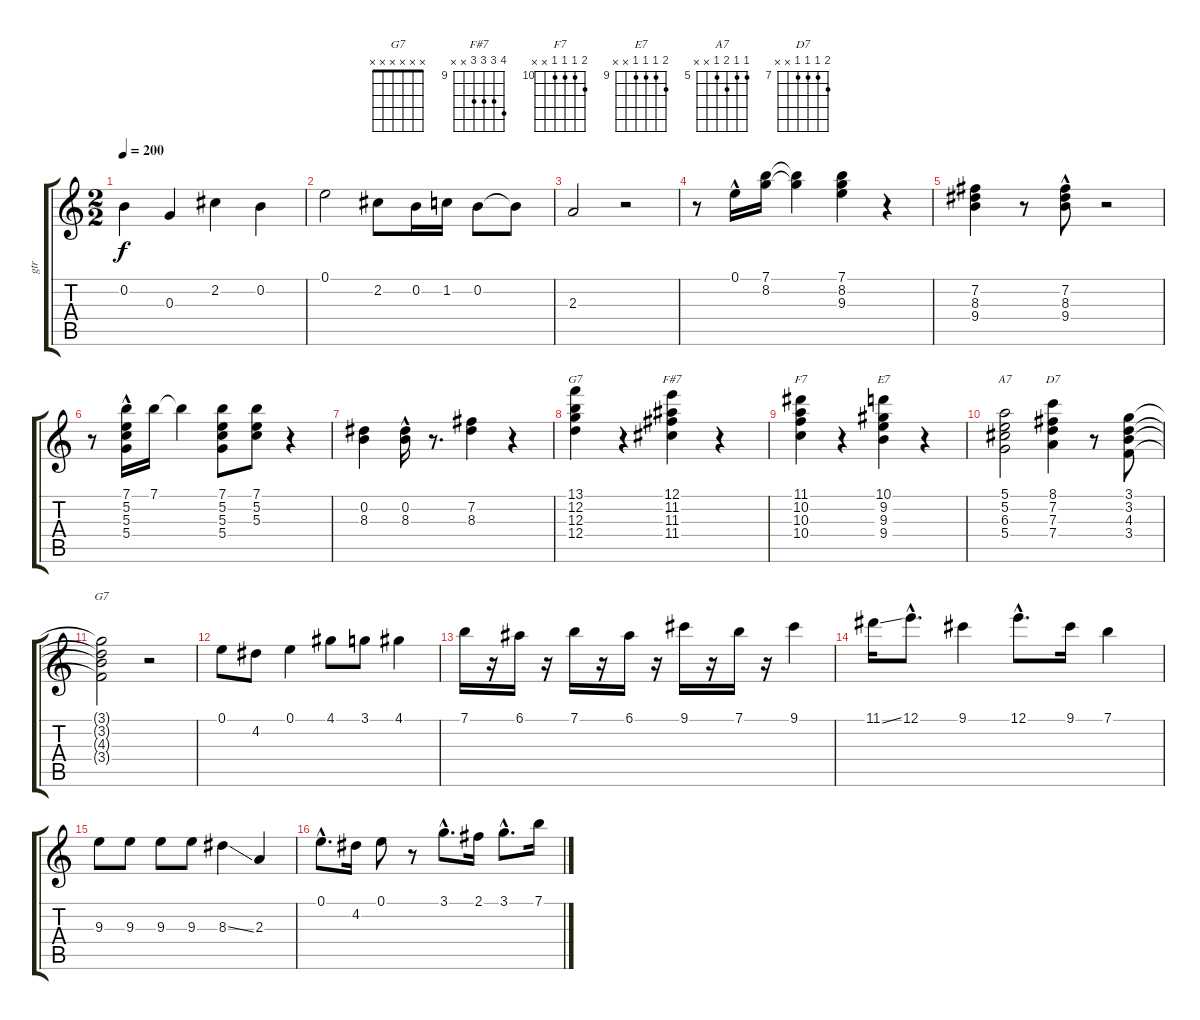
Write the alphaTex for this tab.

\track ("gtr" "gtr") {instrument acousticguitarsteel}
\staff {score tabs}
\tuning (E4 B3 G3 D3 A2 E2) {hide}
\chord ("G7" 13 12 12 12 x x) {firstfret 10}
\chord ("F#7" 12 11 11 11 x x) {firstfret 9}
\chord ("F7" 11 10 10 10 x x) {firstfret 10}
\chord ("E7" 10 9 9 9 x x) {firstfret 9}
\chord ("A7" 5 5 6 5 x x) {firstfret 5}
\chord ("D7" 8 7 7 7 x x) {firstfret 7}
\chord ("G7" x x x x x x) {firstfret 0}
\ts (2 2)
\tempo 200
\clef g2
\ks c
0.2.4{dy f} 0.3.4 2.2.4 0.2.4 |
0.1.2 2.2.8 0.2.16 1.2.16 0.2.8 0.2{t}.8 |
2.3.2 r.2 |
r.8 0.1{hac}.16 (7.1 8.2).16 (7.1{t} 8.2{t}).4 (7.1 8.2 9.3).4 r.4 |
(7.2 8.3 9.4).4 r.8 (7.2{hac} 8.3 9.4).8 r.2 |
r.8 (7.1 5.2{hac} 5.3 5.4).16 7.1.16 7.1{t}.4 (7.1 5.2 5.3 5.4).8 (7.1 5.2 5.3).8 r.4 |
(0.2 8.3).4 (0.2{hac} 8.3).16 r.8{d} (7.2 8.3).4 r.4 |
(13.1 12.2 12.3 12.4).4{ch "G7"} r.4 (12.1 11.2 11.3 11.4).4{ch "F#7"} r.4 |
(11.1 10.2 10.3 10.4).4{ch "F7"} r.4 (10.1 9.2 9.3 9.4).4{ch "E7"} r.4 |
(5.1 5.2 6.3 5.4).2{ch "A7"} (8.1 7.2 7.3 7.4).4{ch "D7"} r.8 (3.1 3.2 4.3 3.4).8 |
(3.1{t} 3.2{t} 4.3{t} 3.4{t}).2{ch "G7"} r.2 |
0.1.8 4.2.8 0.1.4 4.1.8 3.1.8 4.1.4 |
7.1.16 r.16 6.1.16 r.16 7.1.16 r.16 6.1.16 r.16 9.1.16 r.16 7.1.16 r.16 9.1.4 |
11.1{ss}.16 12.1{hac}.8{d} 9.1.4 12.1{hac}.8{d} 9.1.16 7.1.4 |
9.3.8 9.3.8 9.3.8 9.3.8 8.3{ss}.4 2.3.4 |
0.1{hac}.8{d} 4.2.16 0.1.8 r.8 3.1{hac}.8{d} 2.1.16 3.1{hac}.8{d} 7.1.16
